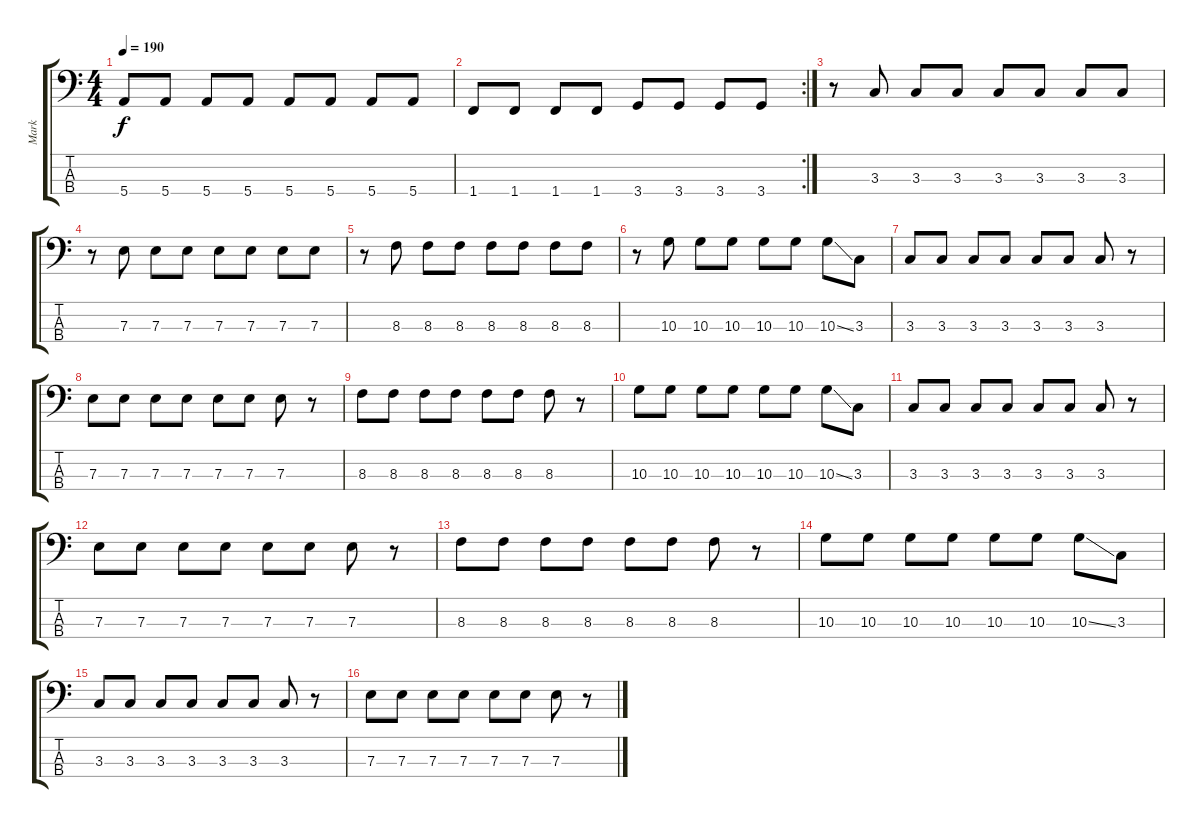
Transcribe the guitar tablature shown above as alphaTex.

\track ("Mark" "Mark") {instrument electricbasspick}
\staff {score tabs}
\tuning (G2 D2 A1 E1) {hide}
\ts (4 4)
\tempo 190
\clef f4
\ks c
5.4.8{dy f} 5.4.8 5.4.8 5.4.8 5.4.8 5.4.8 5.4.8 5.4.8 |
\rc 2
1.4.8 1.4.8 1.4.8 1.4.8 3.4.8 3.4.8 3.4.8 3.4.8 |
r.8{instrument electricbassfinger} 3.3.8 3.3.8 3.3.8 3.3.8 3.3.8 3.3.8 3.3.8 |
r.8 7.3.8 7.3.8 7.3.8 7.3.8 7.3.8 7.3.8 7.3.8 |
r.8 8.3.8 8.3.8 8.3.8 8.3.8 8.3.8 8.3.8 8.3.8 |
r.8 10.3.8 10.3.8 10.3.8 10.3.8 10.3.8 10.3{ss}.8 3.3.8 |
3.3.8 3.3.8 3.3.8 3.3.8 3.3.8 3.3.8 3.3.8 r.8 |
7.3.8 7.3.8 7.3.8 7.3.8 7.3.8 7.3.8 7.3.8 r.8 |
8.3.8 8.3.8 8.3.8 8.3.8 8.3.8 8.3.8 8.3.8 r.8 |
10.3.8 10.3.8 10.3.8 10.3.8 10.3.8 10.3.8 10.3{ss}.8 3.3.8 |
3.3.8 3.3.8 3.3.8 3.3.8 3.3.8 3.3.8 3.3.8 r.8 |
7.3.8 7.3.8 7.3.8 7.3.8 7.3.8 7.3.8 7.3.8 r.8 |
8.3.8 8.3.8 8.3.8 8.3.8 8.3.8 8.3.8 8.3.8 r.8 |
10.3.8 10.3.8 10.3.8 10.3.8 10.3.8 10.3.8 10.3{ss}.8 3.3.8 |
3.3.8 3.3.8 3.3.8 3.3.8 3.3.8 3.3.8 3.3.8 r.8 |
7.3.8 7.3.8 7.3.8 7.3.8 7.3.8 7.3.8 7.3.8 r.8
